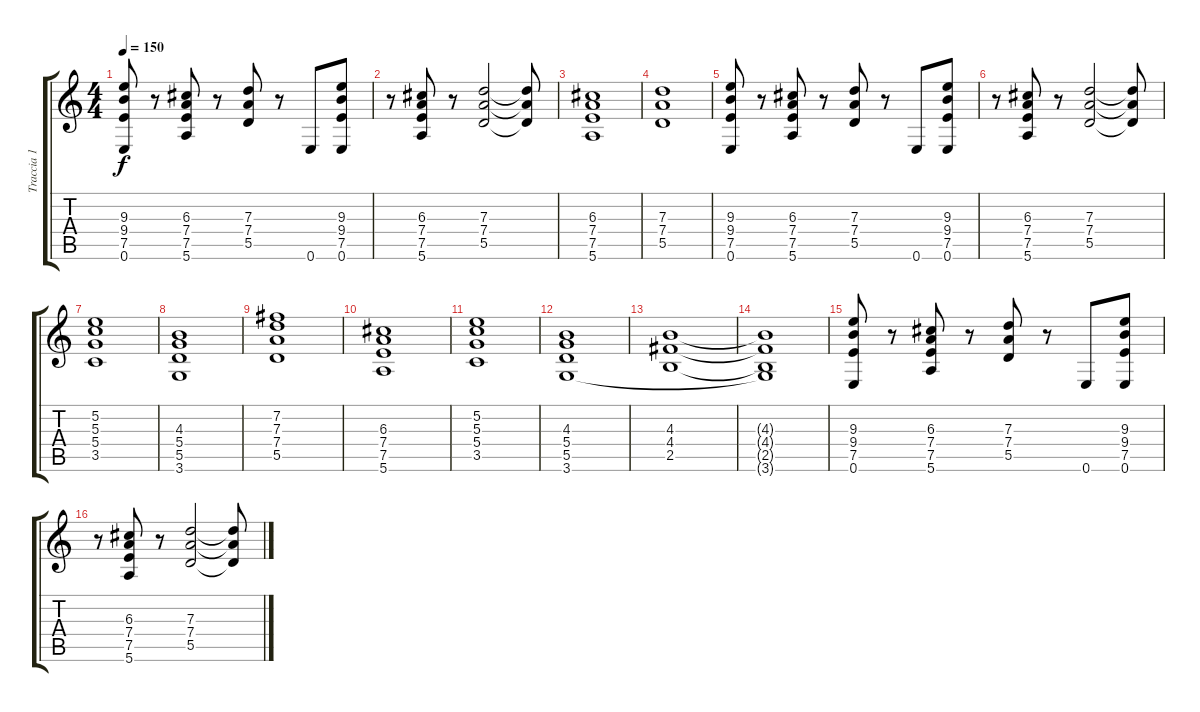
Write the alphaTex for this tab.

\track ("Traccia 1" "Traccia 1") {instrument distortionguitar}
\staff {score tabs}
\tuning (E4 B3 G3 D3 A2 E2) {hide}
\ts (4 4)
\tempo 150
\clef g2
\ks c
(9.3 9.4 7.5 0.6).8{dy f} r.8 (6.3 7.4 7.5 5.6).8 r.8 (7.3 7.4 5.5).8 r.8 0.6.8 (9.3 9.4 7.5 0.6).8 |
r.8 (6.3 7.4 7.5 5.6).8 r.8 (7.3 7.4 5.5).2 (7.3{t} 7.4{t} 5.5{t}).8 |
(6.3 7.4 7.5 5.6).1 |
(7.3 7.4 5.5).1 |
(9.3 9.4 7.5 0.6).8 r.8 (6.3 7.4 7.5 5.6).8 r.8 (7.3 7.4 5.5).8 r.8 0.6.8 (9.3 9.4 7.5 0.6).8 |
r.8 (6.3 7.4 7.5 5.6).8 r.8 (7.3 7.4 5.5).2 (7.3{t} 7.4{t} 5.5{t}).8 |
(5.2 5.3 5.4 3.5).1 |
(4.3 5.4 5.5 3.6).1 |
(7.2 7.3 7.4 5.5).1 |
(6.3 7.4 7.5 5.6).1 |
(5.2 5.3 5.4 3.5).1 |
(4.3 5.4 5.5 3.6).1 |
(4.3 4.4 2.5).1 |
(4.3{t} 4.4{t} 2.5{t} 3.6{t}).1 |
(9.3 9.4 7.5 0.6).8 r.8 (6.3 7.4 7.5 5.6).8 r.8 (7.3 7.4 5.5).8 r.8 0.6.8 (9.3 9.4 7.5 0.6).8 |
r.8 (6.3 7.4 7.5 5.6).8 r.8 (7.3 7.4 5.5).2 (7.3{t} 7.4{t} 5.5{t}).8
